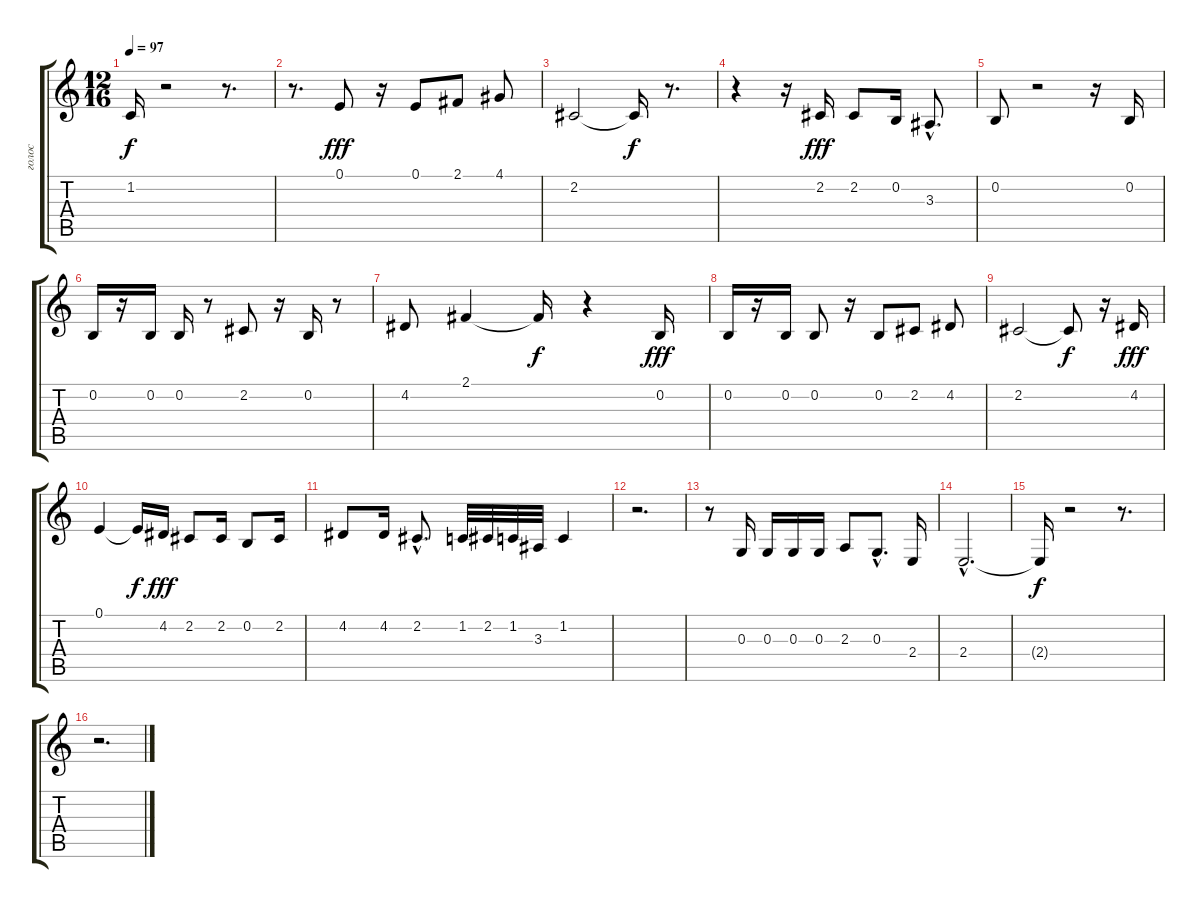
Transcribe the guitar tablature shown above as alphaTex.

\track ("голос" "голос") {instrument tuba}
\staff {score tabs}
\tuning (E4 B3 G3 D3 A2 E2) {hide}
\ts (12 16)
\tempo 97
\clef g2
\ks c
1.2{t}.16{dy f} r.2 r.8{d} |
r.8{d} 0.1.8{dy fff} r.16 0.1.8 2.1.8 4.1.8 |
2.2.2 2.2{t}.16{dy f} r.8{d} |
r.4 r.16 2.2.16{dy fff} 2.2.8 0.2.16 3.3{hac}.8{d} |
0.2.8 r.2 r.16 0.2.16 |
0.2.16 r.16 0.2.16 0.2.16 r.8 2.2.8 r.16 0.2.16 r.8 |
4.2.8 2.1.4 2.1{t}.16{dy f} r.4 0.2.16{dy fff} |
0.2.16 r.16 0.2.16 0.2.8 r.16 0.2.8 2.2.8 4.2.8 |
2.2.2 2.2{t}.8{dy f} r.16 4.2.16{dy fff} |
0.1.4 0.1{t}.16{dy f} 4.2.16{dy fff} 2.2.8 2.2.16 0.2.8 2.2.16 |
4.2.8 4.2.16 2.2{hac}.8{d} 1.2.32 2.2.32 1.2.32 3.3.32 1.2.4 |
r.2{d} |
r.8 0.3.16 0.3.16 0.3.16 0.3.16 2.3.8 0.3{hac}.8{d} 2.4.16 |
2.4{hac}.2{d} |
2.4{t}.16{dy f} r.2 r.8{d} |
r.2{d}
